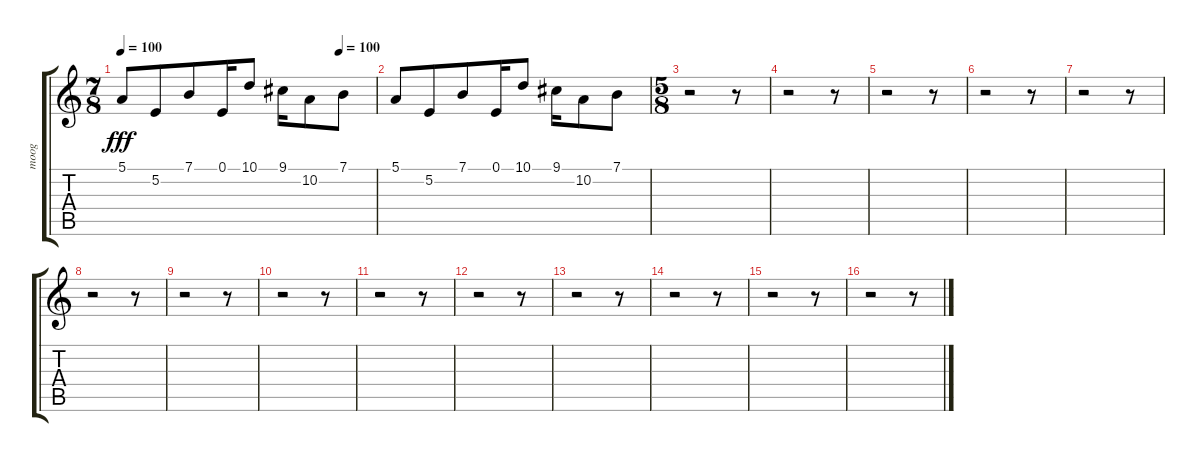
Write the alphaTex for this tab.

\track ("moog" "moog") {instrument synthbrass1}
\staff {score tabs}
\tuning (E4 B3 G3 D3 A2 E2) {hide}
\ts (7 8)
\tempo 100
\tempo (100 0.8571428571428571)
\clef g2
\ks c
5.1.8{dy fff} 5.2.8 7.1.8 0.1.16 10.1.8 9.1.16 10.2.8 7.1.8 |
5.1.8 5.2.8 7.1.8 0.1.16 10.1.8 9.1.16 10.2.8 7.1.8 |
\ts (5 8)
r.2 r.8 |
r.2 r.8 |
r.2 r.8 |
r.2 r.8 |
r.2 r.8 |
r.2 r.8 |
r.2 r.8 |
r.2 r.8 |
r.2 r.8 |
r.2 r.8 |
r.2 r.8 |
r.2 r.8 |
r.2 r.8 |
r.2 r.8
